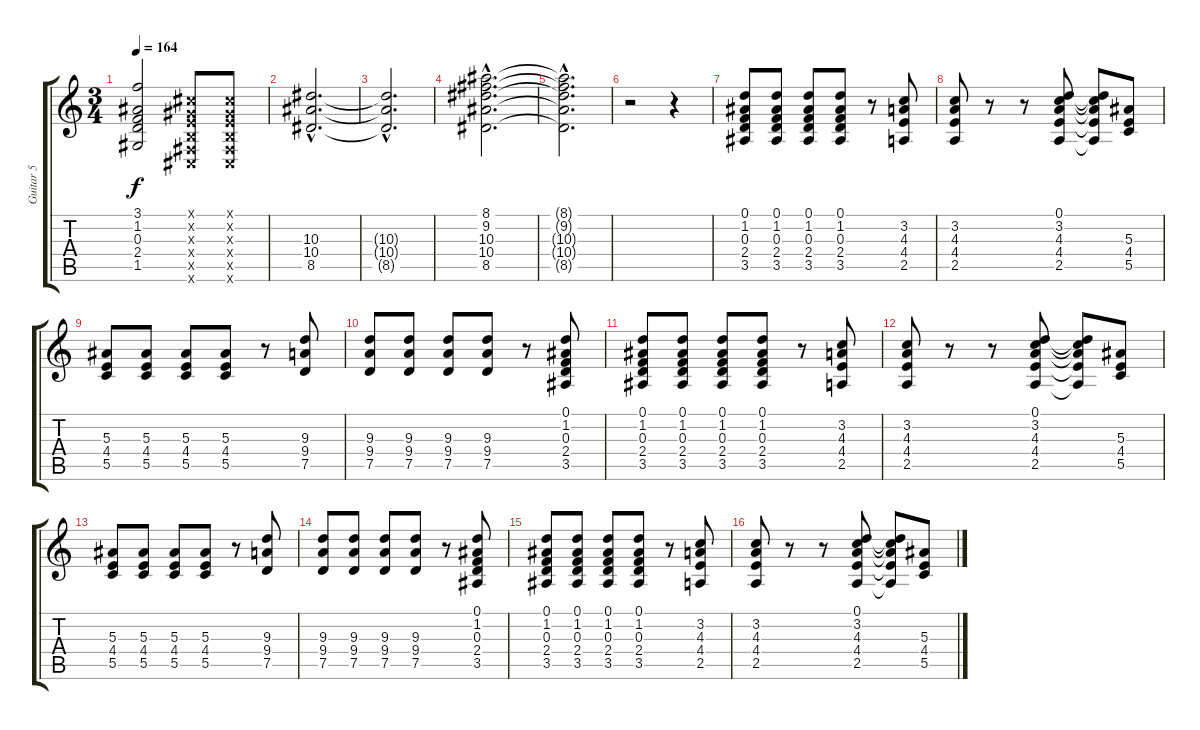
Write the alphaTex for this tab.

\track ("Guitar 5" "Guitar 5") {instrument electricguitarclean}
\staff {score tabs}
\tuning (D4 A3 F3 C3 G2 D2) {hide}
\ts (3 4)
\tempo 164
\clef g2
\ks c
(3.1 1.2 0.3 2.4 1.5).2{dy f} (-1.1{x} -1.2{x} -1.3{x} -1.4{x} -1.5{x} -1.6{x}).8 (-1.1{x} -1.2{x} -1.3{x} -1.4{x} -1.5{x} -1.6{x}).8 |
(10.3{hac} 10.4{hac} 8.5{hac}).2{d} |
(10.3{hac t} 10.4{hac t} 8.5{hac t}).2{d} |
(8.1{hac} 9.2{hac} 10.3{hac} 10.4{hac} 8.5{hac}).2{d} |
(8.1{hac t} 9.2{hac t} 10.3{hac t} 10.4{hac t} 8.5{hac t}).2{d} |
r.2 r.4 |
(0.1 1.2 0.3 2.4 3.5).8 (0.1 1.2 0.3 2.4 3.5).8 (0.1 1.2 0.3 2.4 3.5).8 (0.1 1.2 0.3 2.4 3.5).8 r.8 (3.2 4.3 4.4 2.5).8 |
(3.2 4.3 4.4 2.5).8 r.8 r.8 (0.1 3.2 4.3 4.4 2.5).8 (0.1{t} 3.2{t} 4.3{t} 4.4{t} 2.5{t}).8 (5.3 4.4 5.5).8 |
(5.3 4.4 5.5).8 (5.3 4.4 5.5).8 (5.3 4.4 5.5).8 (5.3 4.4 5.5).8 r.8 (9.3 9.4 7.5).8 |
(9.3 9.4 7.5).8 (9.3 9.4 7.5).8 (9.3 9.4 7.5).8 (9.3 9.4 7.5).8 r.8 (0.1 1.2 0.3 2.4 3.5).8 |
(0.1 1.2 0.3 2.4 3.5).8 (0.1 1.2 0.3 2.4 3.5).8 (0.1 1.2 0.3 2.4 3.5).8 (0.1 1.2 0.3 2.4 3.5).8 r.8 (3.2 4.3 4.4 2.5).8 |
(3.2 4.3 4.4 2.5).8 r.8 r.8 (0.1 3.2 4.3 4.4 2.5).8 (0.1{t} 3.2{t} 4.3{t} 4.4{t} 2.5{t}).8 (5.3 4.4 5.5).8 |
(5.3 4.4 5.5).8 (5.3 4.4 5.5).8 (5.3 4.4 5.5).8 (5.3 4.4 5.5).8 r.8 (9.3 9.4 7.5).8 |
(9.3 9.4 7.5).8 (9.3 9.4 7.5).8 (9.3 9.4 7.5).8 (9.3 9.4 7.5).8 r.8 (0.1 1.2 0.3 2.4 3.5).8 |
(0.1 1.2 0.3 2.4 3.5).8 (0.1 1.2 0.3 2.4 3.5).8 (0.1 1.2 0.3 2.4 3.5).8 (0.1 1.2 0.3 2.4 3.5).8 r.8 (3.2 4.3 4.4 2.5).8 |
(3.2 4.3 4.4 2.5).8 r.8 r.8 (0.1 3.2 4.3 4.4 2.5).8 (0.1{t} 3.2{t} 4.3{t} 4.4{t} 2.5{t}).8 (5.3 4.4 5.5).8
